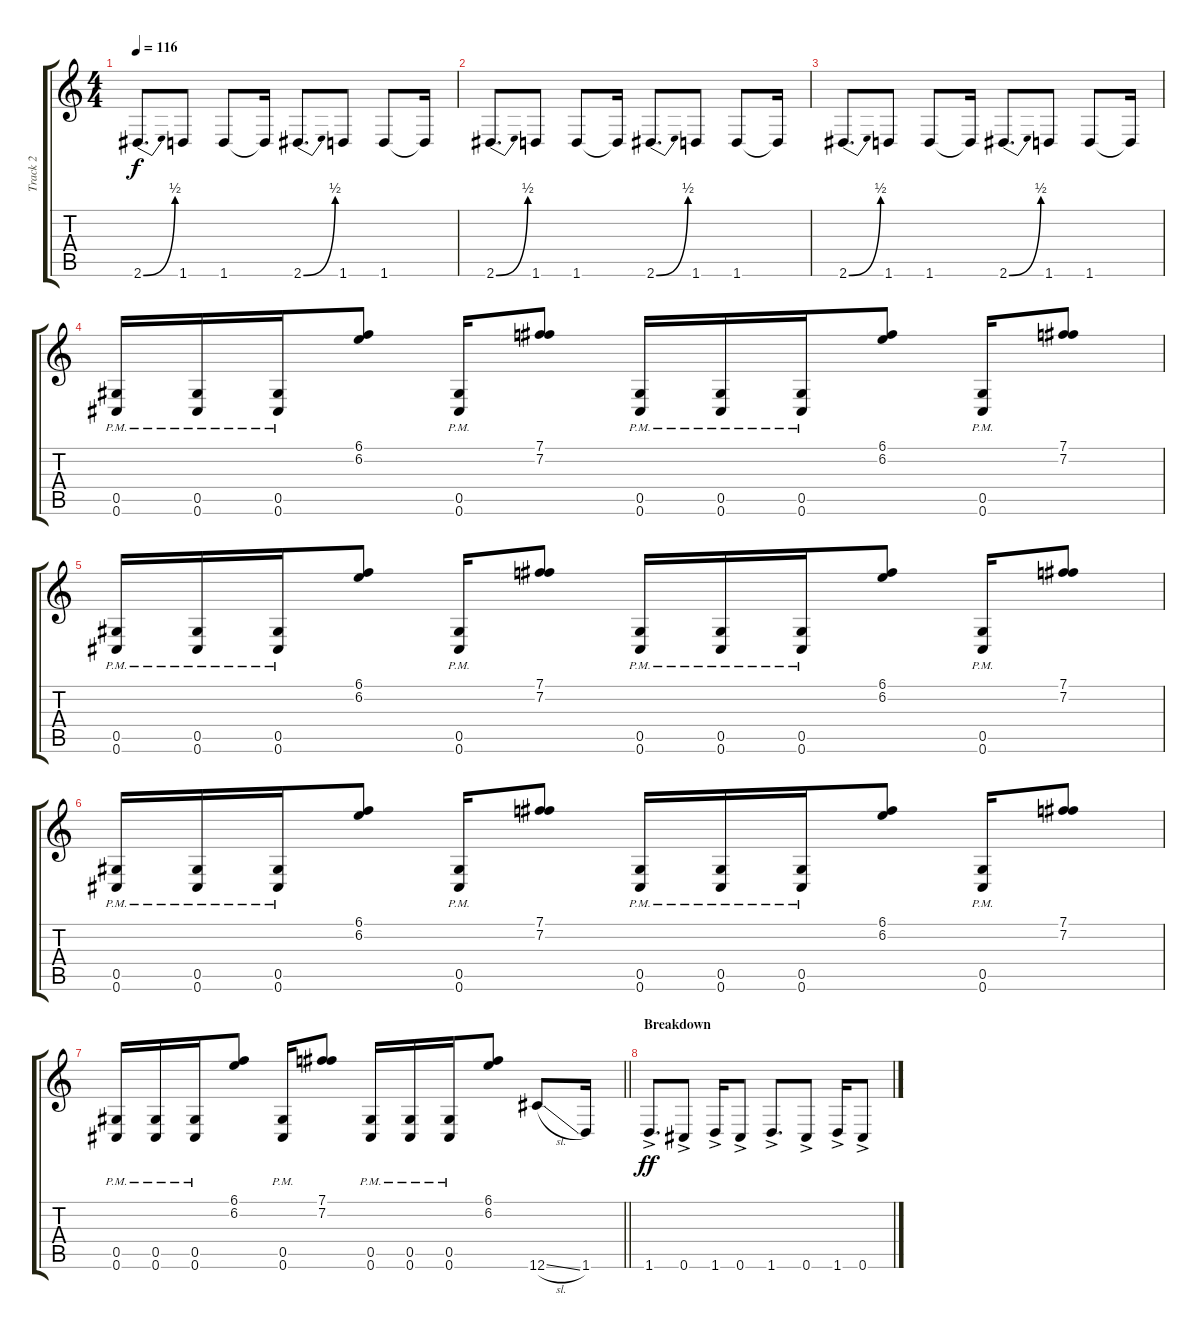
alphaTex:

\track ("Track 2" "Track 2") {instrument distortionguitar}
\staff {score tabs}
\tuning (B3 Bb3 Gb3 Db3 Ab2 Db2) {hide}
\ts (4 4)
\tempo 116
\clef g2
\ks c
2.6{be (bend 0 0 60 2)}.8{d dy f} 1.6.8 1.6.8 1.6{t}.16 2.6{be (bend 0 0 60 2)}.8{d} 1.6.8 1.6.8 1.6{t}.16 |
2.6{be (bend 0 0 60 2)}.8{d} 1.6.8 1.6.8 1.6{t}.16 2.6{be (bend 0 0 60 2)}.8{d} 1.6.8 1.6.8 1.6{t}.16 |
2.6{be (bend 0 0 60 2)}.8{d} 1.6.8 1.6.8 1.6{t}.16 2.6{be (bend 0 0 60 2)}.8{d} 1.6.8 1.6.8 1.6{t}.16 |
(0.5{pm} 0.6{pm}).16 (0.5{pm} 0.6{pm}).16 (0.5{pm} 0.6{pm}).16 (6.1 6.2).8 (0.5{pm} 0.6{pm}).16 (7.1 7.2).8 (0.5{pm} 0.6{pm}).16 (0.5{pm} 0.6{pm}).16 (0.5{pm} 0.6{pm}).16 (6.1 6.2).8 (0.5{pm} 0.6{pm}).16 (7.1 7.2).8 |
(0.5{pm} 0.6{pm}).16 (0.5{pm} 0.6{pm}).16 (0.5{pm} 0.6{pm}).16 (6.1 6.2).8 (0.5{pm} 0.6{pm}).16 (7.1 7.2).8 (0.5{pm} 0.6{pm}).16 (0.5{pm} 0.6{pm}).16 (0.5{pm} 0.6{pm}).16 (6.1 6.2).8 (0.5{pm} 0.6{pm}).16 (7.1 7.2).8 |
(0.5{pm} 0.6{pm}).16 (0.5{pm} 0.6{pm}).16 (0.5{pm} 0.6{pm}).16 (6.1 6.2).8 (0.5{pm} 0.6{pm}).16 (7.1 7.2).8 (0.5{pm} 0.6{pm}).16 (0.5{pm} 0.6{pm}).16 (0.5{pm} 0.6{pm}).16 (6.1 6.2).8 (0.5{pm} 0.6{pm}).16 (7.1 7.2).8 |
\barLineRight lightlight
(0.5{pm} 0.6{pm}).16 (0.5{pm} 0.6{pm}).16 (0.5{pm} 0.6{pm}).16 (6.1 6.2).8 (0.5{pm} 0.6{pm}).16 (7.1 7.2).8 (0.5{pm} 0.6{pm}).16 (0.5{pm} 0.6{pm}).16 (0.5{pm} 0.6{pm}).16 (6.1 6.2).8 12.6{sl}.8 1.6.16 |
\section ("" "Breakdown")
1.6{ac}.8{d dy ff} 0.6{ac}.8 1.6{ac}.16 0.6{ac}.8 1.6{ac}.8{d} 0.6{ac}.8 1.6{ac}.16 0.6{ac}.8
